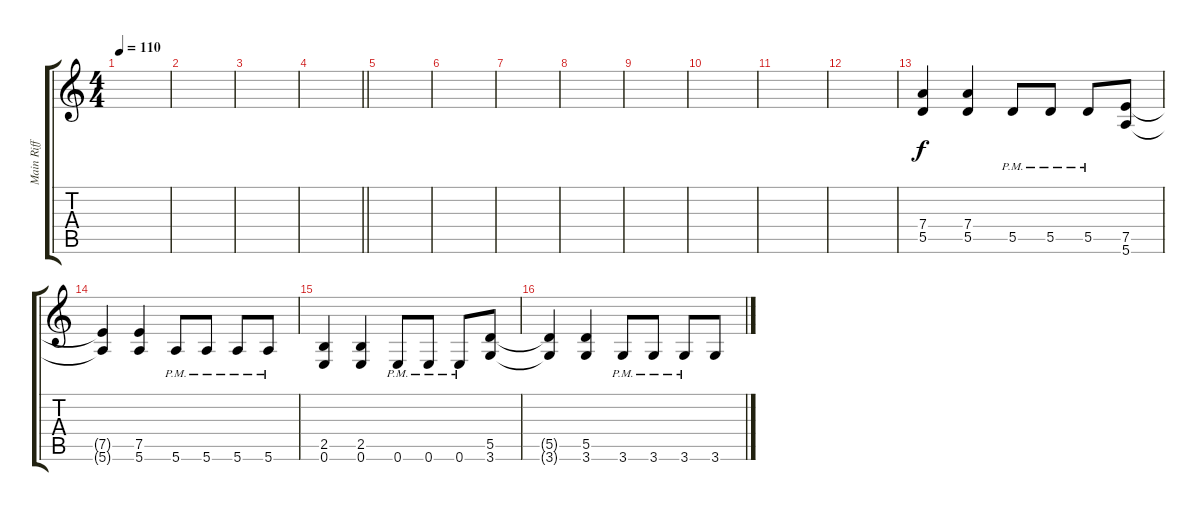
\track ("Main Riff" "Main Riff") {instrument distortionguitar}
\staff {score tabs}
\tuning (E4 B3 G3 D3 A2 E2) {hide}
\ts (4 4)
\tempo 110
\clef g2
\ks c
|
|
|
\barLineRight lightlight
|
|
|
|
|
|
|
|
|
(7.4 5.5).4{dy f} (7.4 5.5).4 5.5{pm}.8 5.5{pm}.8 5.5{pm}.8 (7.5 5.6).8 |
(7.5{t} 5.6{t}).4 (7.5 5.6).4 5.6{pm}.8 5.6{pm}.8 5.6{pm}.8 5.6{pm}.8 |
(2.5 0.6).4 (2.5 0.6).4 0.6{pm}.8 0.6{pm}.8 0.6{pm}.8 (5.5 3.6).8 |
(5.5{t} 3.6{t}).4 (5.5 3.6).4 3.6{pm}.8 3.6{pm}.8 3.6{pm}.8 3.6.8
